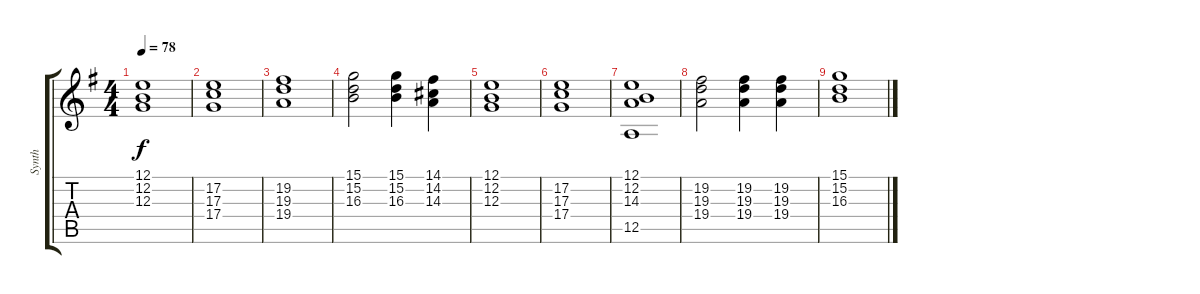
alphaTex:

\track ("Synth" "Synth") {instrument stringensemble1}
\staff {score tabs}
\tuning (E4 B3 G3 D3 A2 E2) {hide}
\ts (4 4)
\tempo 78
\clef g2
\ks g
(12.1 12.2 12.3).1{dy f} |
(17.2 17.3 17.4).1 |
(19.2 19.3 19.4).1 |
(15.1 15.2 16.3).2 (15.1 15.2 16.3).4 (14.1 14.2 14.3).4 |
(12.1 12.2 12.3).1 |
(17.2 17.3 17.4).1 |
(12.1 12.2 14.3 12.5).1 |
(19.2 19.3 19.4).2 (19.2 19.3 19.4).4 (19.2 19.3 19.4).4 |
(15.1 15.2 16.3).1
